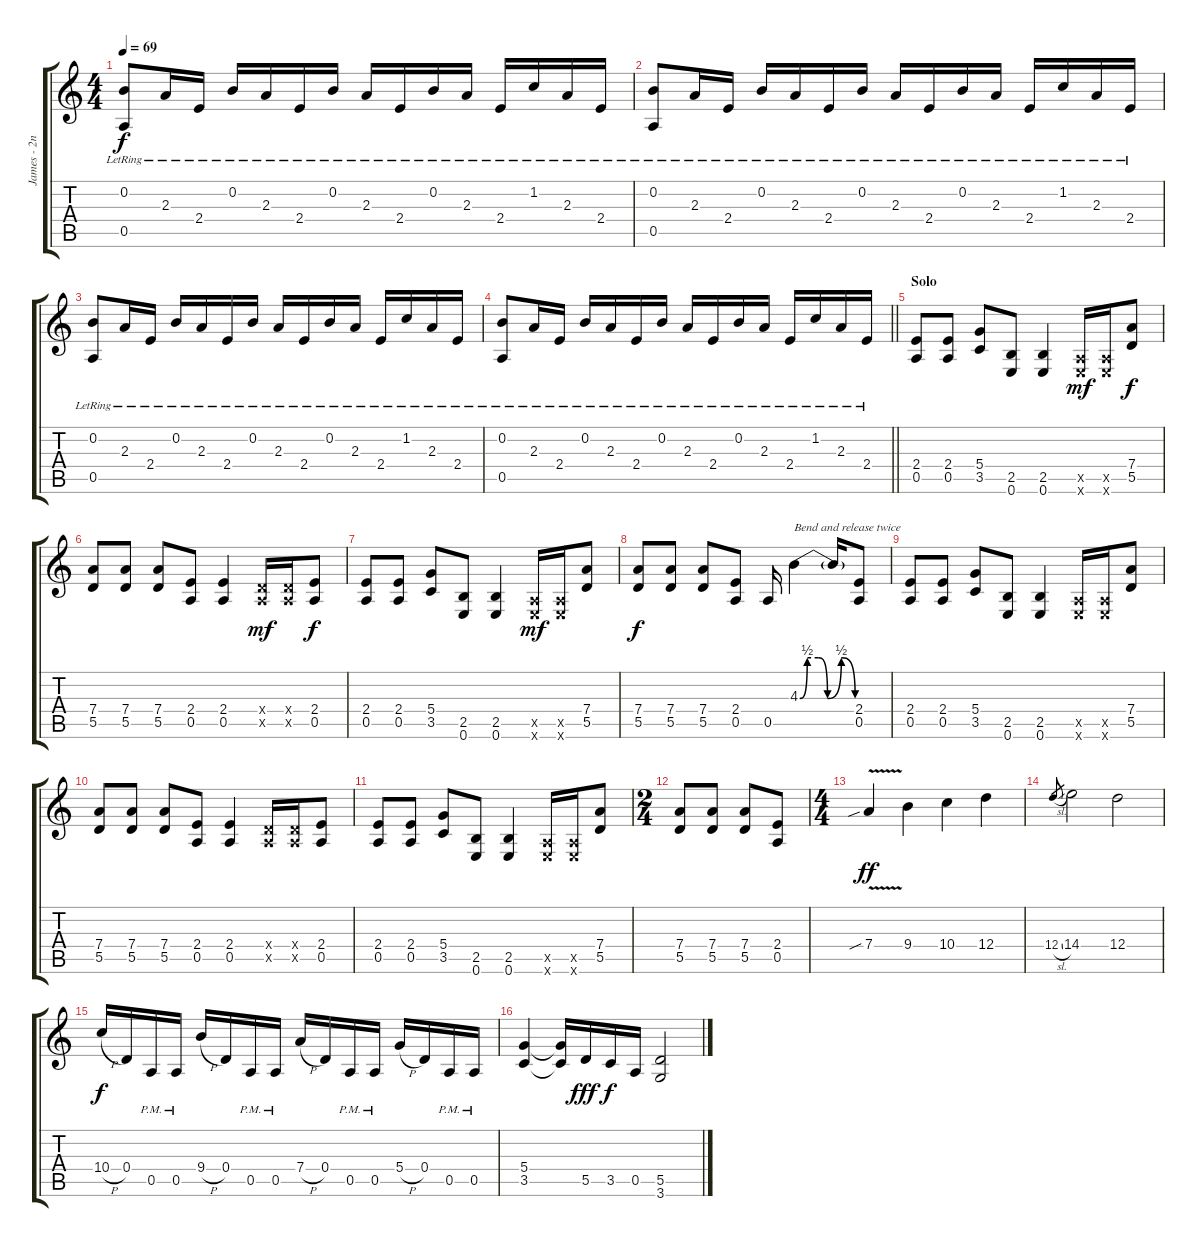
\track ("James - 2nd Acoustic/Distortion" "James - 2n") {instrument acousticguitarnylon}
\staff {score tabs}
\tuning (E4 B3 G3 D3 A2 E2) {hide}
\ts (4 4)
\tempo 69
\clef g2
\ks c
(0.2{lr} 0.5{lr}).8{dy f} 2.3{lr}.16 2.4{lr}.16 0.2{lr}.16 2.3{lr}.16 2.4{lr}.16 0.2{lr}.16 2.3{lr}.16 2.4{lr}.16 0.2{lr}.16 2.3{lr}.16 2.4{lr}.16 1.2{lr}.16 2.3{lr}.16 2.4{lr}.16 |
(0.2{lr} 0.5{lr}).8 2.3{lr}.16 2.4{lr}.16 0.2{lr}.16 2.3{lr}.16 2.4{lr}.16 0.2{lr}.16 2.3{lr}.16 2.4{lr}.16 0.2{lr}.16 2.3{lr}.16 2.4{lr}.16 1.2{lr}.16 2.3{lr}.16 2.4{lr}.16 |
(0.2{lr} 0.5{lr}).8 2.3{lr}.16 2.4{lr}.16 0.2{lr}.16 2.3{lr}.16 2.4{lr}.16 0.2{lr}.16 2.3{lr}.16 2.4{lr}.16 0.2{lr}.16 2.3{lr}.16 2.4{lr}.16 1.2{lr}.16 2.3{lr}.16 2.4{lr}.16 |
\barLineRight lightlight
(0.2{lr} 0.5{lr}).8 2.3{lr}.16 2.4{lr}.16 0.2{lr}.16 2.3{lr}.16 2.4{lr}.16 0.2{lr}.16 2.3{lr}.16 2.4{lr}.16 0.2{lr}.16 2.3{lr}.16 2.4{lr}.16 1.2{lr}.16 2.3{lr}.16 2.4{lr}.16 |
\section ("" "Solo")
(2.4 0.5).8{volume 11 instrument distortionguitar} (2.4 0.5).8 (5.4 3.5).8 (2.5 0.6).8 (2.5 0.6).4 (0.5{x} 0.6{x}).16{dy mf} (0.5{x} 0.6{x}).16 (7.4 5.5).8{dy f} |
(7.4 5.5).8 (7.4 5.5).8 (7.4 5.5).8 (2.4 0.5).8 (2.4 0.5).4 (0.4{x} 0.5{x}).16{dy mf} (0.4{x} 0.5{x}).16 (2.4 0.5).8{dy f} |
(2.4 0.5).8 (2.4 0.5).8 (5.4 3.5).8 (2.5 0.6).8 (2.5 0.6).4 (0.5{x} 0.6{x}).16{dy mf} (0.5{x} 0.6{x}).16 (7.4 5.5).8 |
(7.4 5.5).8{dy f} (7.4 5.5).8 (7.4 5.5).8 (2.4 0.5).8 0.5.16 4.3{be (custom 0 0 8 2 20 2 30 0 45 2 60 0)}.4{txt "Bend and release twice"} 4.3{t}.16 (2.4 0.5).8 |
(2.4 0.5).8 (2.4 0.5).8 (5.4 3.5).8 (2.5 0.6).8 (2.5 0.6).4 (0.5{x} 0.6{x}).16 (0.5{x} 0.6{x}).16 (7.4 5.5).8 |
(7.4 5.5).8 (7.4 5.5).8 (7.4 5.5).8 (2.4 0.5).8 (2.4 0.5).4 (0.4{x} 0.5{x}).16 (0.4{x} 0.5{x}).16 (2.4 0.5).8 |
(2.4 0.5).8 (2.4 0.5).8 (5.4 3.5).8 (2.5 0.6).8 (2.5 0.6).4 (0.5{x} 0.6{x}).16 (0.5{x} 0.6{x}).16 (7.4 5.5).8 |
\ts (2 4)
(7.4 5.5).8 (7.4 5.5).8 (7.4 5.5).8 (2.4 0.5).8 |
\ts (4 4)
7.4{v sib}.4{dy ff} 9.4.4 10.4.4 12.4.4 |
12.4{sl}.8{gr} 14.4.2 12.4.2 |
10.4{h}.16{dy f} 0.4.16 0.5{pm}.16 0.5{pm}.16 9.4{h}.16 0.4.16 0.5{pm}.16 0.5{pm}.16 7.4{h}.16 0.4.16 0.5{pm}.16 0.5{pm}.16 5.4{h}.16 0.4.16 0.5{pm}.16 0.5{pm}.16 |
(5.4 3.5).4 (5.4{t} 3.5{t}).16 5.5.16{dy fff} 3.5.16{dy f} 0.5.16 (5.5 3.6).2
